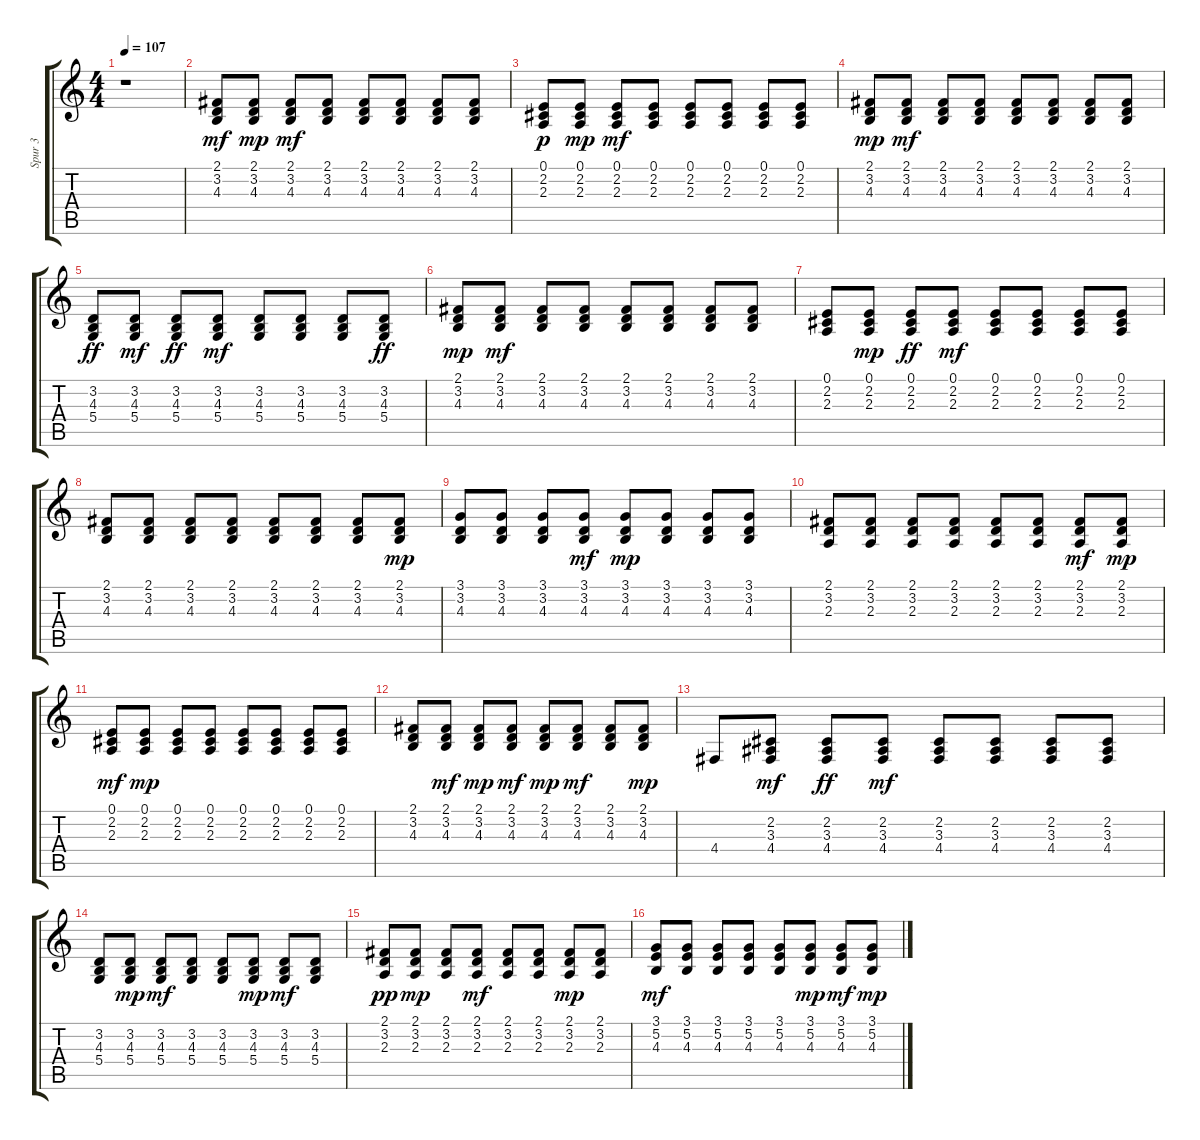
\track ("Spur 3" "Spur 3") {instrument electricpiano2}
\staff {score tabs}
\tuning (E4 B3 G3 D3 A2 E2) {hide}
\ts (4 4)
\tempo 107
\clef g2
\ks c
r.1{dy mf instrument electricpiano2} |
(2.1 3.2 4.3).8 (2.1 3.2 4.3).8{dy mp} (2.1 3.2 4.3).8{dy mf} (2.1 3.2 4.3).8 (2.1 3.2 4.3).8 (2.1 3.2 4.3).8 (2.1 3.2 4.3).8 (2.1 3.2 4.3).8 |
(0.1 2.2 2.3).8{dy p} (0.1 2.2 2.3).8{dy mp} (0.1 2.2 2.3).8{dy mf} (0.1 2.2 2.3).8 (0.1 2.2 2.3).8 (0.1 2.2 2.3).8 (0.1 2.2 2.3).8 (0.1 2.2 2.3).8 |
(2.1 3.2 4.3).8{dy mp} (2.1 3.2 4.3).8{dy mf} (2.1 3.2 4.3).8 (2.1 3.2 4.3).8 (2.1 3.2 4.3).8 (2.1 3.2 4.3).8 (2.1 3.2 4.3).8 (2.1 3.2 4.3).8 |
(3.2 4.3 5.4).8{dy ff} (3.2 4.3 5.4).8{dy mf} (3.2 4.3 5.4).8{dy ff} (3.2 4.3 5.4).8{dy mf} (3.2 4.3 5.4).8 (3.2 4.3 5.4).8 (3.2 4.3 5.4).8 (3.2 4.3 5.4).8{dy ff} |
(2.1 3.2 4.3).8{dy mp} (2.1 3.2 4.3).8{dy mf} (2.1 3.2 4.3).8 (2.1 3.2 4.3).8 (2.1 3.2 4.3).8 (2.1 3.2 4.3).8 (2.1 3.2 4.3).8 (2.1 3.2 4.3).8 |
(0.1 2.2 2.3).8 (0.1 2.2 2.3).8{dy mp} (0.1 2.2 2.3).8{dy ff} (0.1 2.2 2.3).8{dy mf} (0.1 2.2 2.3).8 (0.1 2.2 2.3).8 (0.1 2.2 2.3).8 (0.1 2.2 2.3).8 |
(2.1 3.2 4.3).8 (2.1 3.2 4.3).8 (2.1 3.2 4.3).8 (2.1 3.2 4.3).8 (2.1 3.2 4.3).8 (2.1 3.2 4.3).8 (2.1 3.2 4.3).8 (2.1 3.2 4.3).8{dy mp} |
(3.1 3.2 4.3).8 (3.1 3.2 4.3).8 (3.1 3.2 4.3).8 (3.1 3.2 4.3).8{dy mf} (3.1 3.2 4.3).8{dy mp} (3.1 3.2 4.3).8 (3.1 3.2 4.3).8 (3.1 3.2 4.3).8 |
(2.1 3.2 2.3).8 (2.1 3.2 2.3).8 (2.1 3.2 2.3).8 (2.1 3.2 2.3).8 (2.1 3.2 2.3).8 (2.1 3.2 2.3).8 (2.1 3.2 2.3).8{dy mf} (2.1 3.2 2.3).8{dy mp} |
(0.1 2.2 2.3).8{dy mf} (0.1 2.2 2.3).8{dy mp} (0.1 2.2 2.3).8 (0.1 2.2 2.3).8 (0.1 2.2 2.3).8 (0.1 2.2 2.3).8 (0.1 2.2 2.3).8 (0.1 2.2 2.3).8 |
(2.1 3.2 4.3).8 (2.1 3.2 4.3).8{dy mf} (2.1 3.2 4.3).8{dy mp} (2.1 3.2 4.3).8{dy mf} (2.1 3.2 4.3).8{dy mp} (2.1 3.2 4.3).8{dy mf} (2.1 3.2 4.3).8 (2.1 3.2 4.3).8{dy mp} |
4.4.8 (2.2 3.3 4.4).8{dy mf} (2.2 3.3 4.4).8{dy ff} (2.2 3.3 4.4).8{dy mf} (2.2 3.3 4.4).8 (2.2 3.3 4.4).8 (2.2 3.3 4.4).8 (2.2 3.3 4.4).8 |
(3.2 4.3 5.4).8 (3.2 4.3 5.4).8{dy mp} (3.2 4.3 5.4).8{dy mf} (3.2 4.3 5.4).8 (3.2 4.3 5.4).8 (3.2 4.3 5.4).8{dy mp} (3.2 4.3 5.4).8{dy mf} (3.2 4.3 5.4).8 |
(2.1 3.2 2.3).8{dy pp} (2.1 3.2 2.3).8{dy mp} (2.1 3.2 2.3).8 (2.1 3.2 2.3).8{dy mf} (2.1 3.2 2.3).8 (2.1 3.2 2.3).8 (2.1 3.2 2.3).8{dy mp} (2.1 3.2 2.3).8 |
(3.1 5.2 4.3).8{dy mf} (3.1 5.2 4.3).8 (3.1 5.2 4.3).8 (3.1 5.2 4.3).8 (3.1 5.2 4.3).8 (3.1 5.2 4.3).8{dy mp} (3.1 5.2 4.3).8{dy mf} (3.1 5.2 4.3).8{dy mp}
